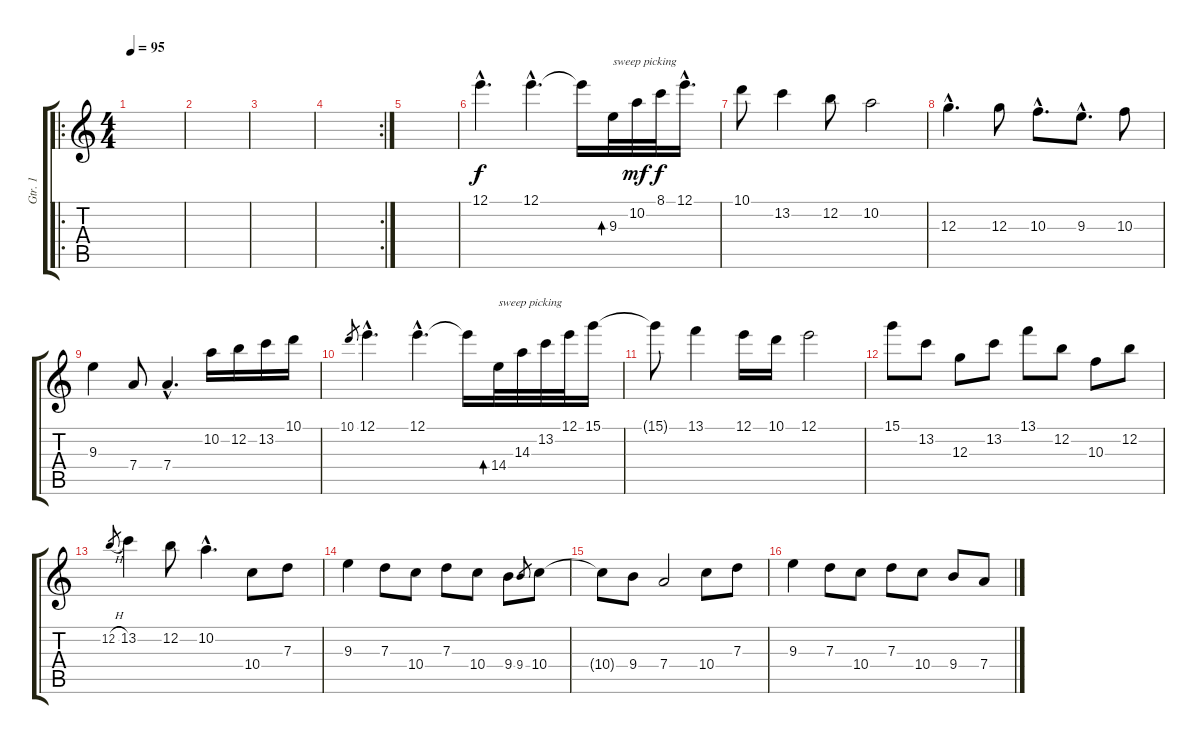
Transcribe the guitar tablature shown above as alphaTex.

\track ("Gtr. 1" "Gtr. 1") {instrument distortionguitar}
\staff {score tabs}
\tuning (E4 B3 G3 D3 A2 E2) {hide}
\ro
\ts (4 4)
\tempo 95
\clef g2
\ks c
|
|
|
\rc 2
|
|
12.1{hac}.4{d} 12.1{hac}.4{d} 12.1{t}.16 9.3.32{bd 60 txt "sweep picking"} 10.2.32{dy mf} 8.1.32{dy f} 12.1{hac}.16{d} |
10.1.8 13.2.4 12.2.8 10.2.2 |
12.3{hac}.4{d} 12.3.8 10.3{hac}.8{d} 9.3{hac}.8{d} 10.3.8 |
9.3.4 7.4.8 7.4{hac}.4{d} 10.2.16 12.2.16 13.2.16 10.1.16 |
10.1.8{gr} 12.1{hac}.4{d} 12.1{hac}.4{d} 12.1{t}.16 14.4.32{bd 30 txt "sweep picking"} 14.3.32 13.2.32 12.1.32 15.1.16 |
15.1{t}.8 13.1.4 12.1.16 10.1.16 12.1.2 |
15.1.8 13.2.8 12.3.8 13.2.8 13.1.8 12.2.8 10.3.8 12.2.8 |
12.2{h}.8{gr} 13.2.4 12.2.8 10.2{hac}.4{d} 10.4.8 7.3.8 |
9.3.4 7.3.8 10.4.8 7.3.8 10.4.8 9.4.8 9.4.8{gr} 10.4.8 |
10.4{t}.8 9.4.8 7.4.2 10.4.8 7.3.8 |
9.3.4 7.3.8 10.4.8 7.3.8 10.4.8 9.4.8 7.4.8
